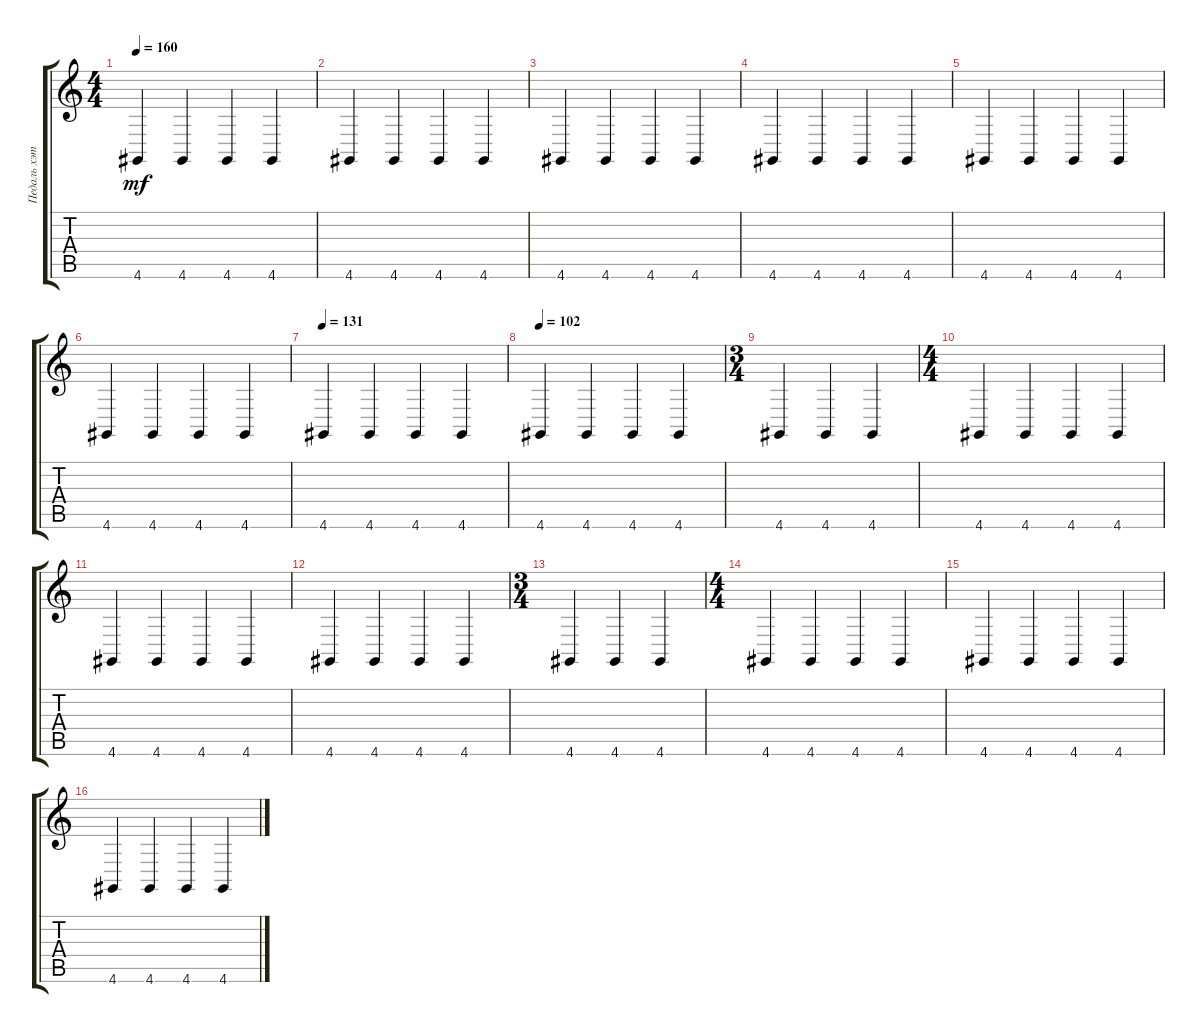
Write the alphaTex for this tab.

\track ("Педаль хэт" "Педаль хэт") {instrument acousticgrandpiano}
\staff {score tabs}
\tuning (E4 B3 G3 D3 A2 E2) {hide}
\ts (4 4)
\tempo 160
\clef g2
\ks c
4.6.4{dy mf} 4.6.4 4.6.4 4.6.4 |
4.6.4 4.6.4 4.6.4 4.6.4 |
4.6.4 4.6.4 4.6.4 4.6.4 |
4.6.4 4.6.4 4.6.4 4.6.4 |
4.6.4 4.6.4 4.6.4 4.6.4 |
4.6.4 4.6.4 4.6.4 4.6.4 |
\tempo 131
4.6.4 4.6.4 4.6.4 4.6.4 |
\tempo 102
4.6.4 4.6.4 4.6.4 4.6.4 |
\ts (3 4)
4.6.4 4.6.4 4.6.4 |
\ts (4 4)
4.6.4 4.6.4 4.6.4 4.6.4 |
4.6.4 4.6.4 4.6.4 4.6.4 |
4.6.4 4.6.4 4.6.4 4.6.4 |
\ts (3 4)
4.6.4 4.6.4 4.6.4 |
\ts (4 4)
4.6.4 4.6.4 4.6.4 4.6.4 |
4.6.4 4.6.4 4.6.4 4.6.4 |
4.6.4 4.6.4 4.6.4 4.6.4
